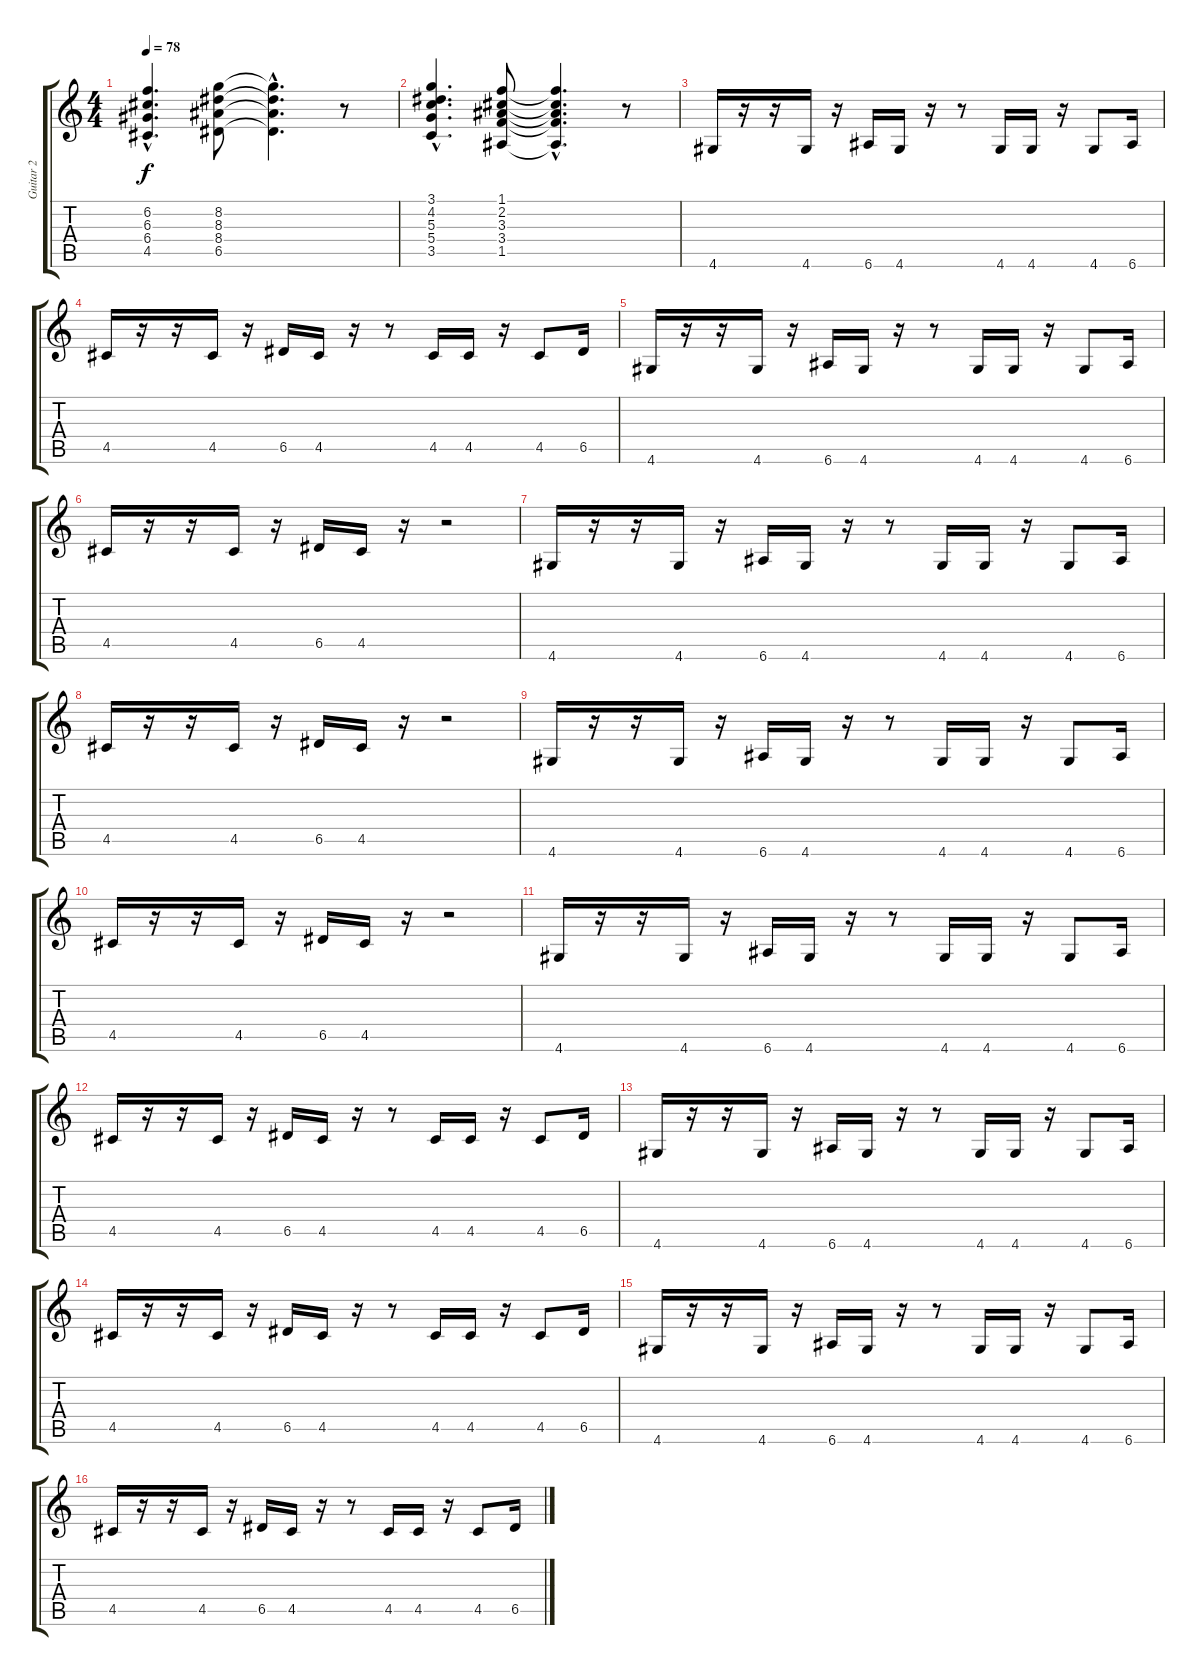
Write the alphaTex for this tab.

\track ("Guitar 2" "Guitar 2") {instrument electricguitarclean}
\staff {score tabs}
\tuning (E4 B3 G3 D3 A2 E2) {hide}
\ts (4 4)
\tempo 78
\clef g2
\ks c
(6.2{hac} 6.3{hac} 6.4{hac} 4.5{hac}).4{d dy f} (8.2 8.3 8.4 6.5).8 (8.2{hac t} 8.3{hac t} 8.4{hac t} 6.5{hac t}).4{d} r.8 |
(3.1{hac} 4.2{hac} 5.3{hac} 5.4{hac} 3.5{hac}).4{d} (1.1 2.2 3.3 3.4 1.5).8 (1.1{hac t} 2.2{hac t} 3.3{hac t} 3.4{hac t} 1.5{hac t}).4{d} r.8 |
4.6.16 r.16 r.16 4.6.16 r.16 6.6.16 4.6.16 r.16 r.8 4.6.16 4.6.16 r.16 4.6.8 6.6.16 |
4.5.16 r.16 r.16 4.5.16 r.16 6.5.16 4.5.16 r.16 r.8 4.5.16 4.5.16 r.16 4.5.8 6.5.16 |
4.6.16 r.16 r.16 4.6.16 r.16 6.6.16 4.6.16 r.16 r.8 4.6.16 4.6.16 r.16 4.6.8 6.6.16 |
4.5.16 r.16 r.16 4.5.16 r.16 6.5.16 4.5.16 r.16 r.2 |
4.6.16 r.16 r.16 4.6.16 r.16 6.6.16 4.6.16 r.16 r.8 4.6.16 4.6.16 r.16 4.6.8 6.6.16 |
4.5.16 r.16 r.16 4.5.16 r.16 6.5.16 4.5.16 r.16 r.2 |
4.6.16 r.16 r.16 4.6.16 r.16 6.6.16 4.6.16 r.16 r.8 4.6.16 4.6.16 r.16 4.6.8 6.6.16 |
4.5.16 r.16 r.16 4.5.16 r.16 6.5.16 4.5.16 r.16 r.2 |
4.6.16 r.16 r.16 4.6.16 r.16 6.6.16 4.6.16 r.16 r.8 4.6.16 4.6.16 r.16 4.6.8 6.6.16 |
4.5.16 r.16 r.16 4.5.16 r.16 6.5.16 4.5.16 r.16 r.8 4.5.16 4.5.16 r.16 4.5.8 6.5.16 |
4.6.16 r.16 r.16 4.6.16 r.16 6.6.16 4.6.16 r.16 r.8 4.6.16 4.6.16 r.16 4.6.8 6.6.16 |
4.5.16 r.16 r.16 4.5.16 r.16 6.5.16 4.5.16 r.16 r.8 4.5.16 4.5.16 r.16 4.5.8 6.5.16 |
4.6.16 r.16 r.16 4.6.16 r.16 6.6.16 4.6.16 r.16 r.8 4.6.16 4.6.16 r.16 4.6.8 6.6.16 |
4.5.16 r.16 r.16 4.5.16 r.16 6.5.16 4.5.16 r.16 r.8 4.5.16 4.5.16 r.16 4.5.8 6.5.16
